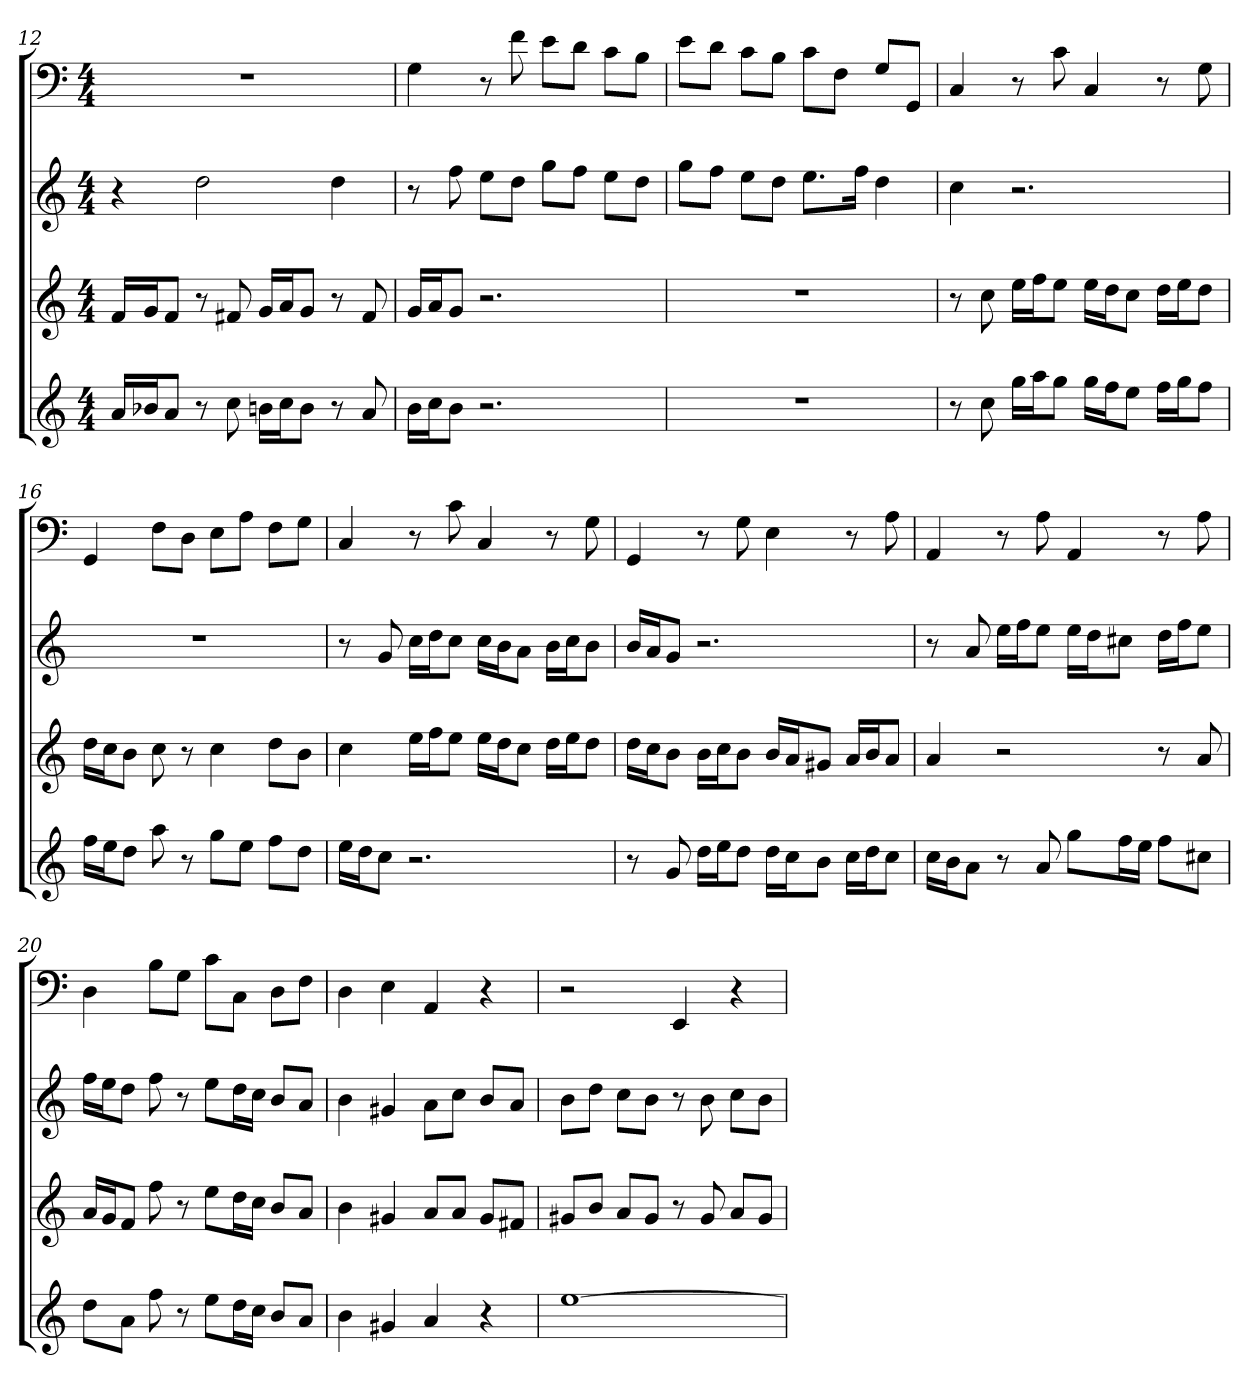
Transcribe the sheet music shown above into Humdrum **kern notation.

**kern	**kern	**kern	**kern
*part4	*part3	*part2	*part1
*staff4	*staff3	*staff2	*staff1
*	*	*	*clefF4
*k[]	*k[]	*k[]	*k[]
*a:	*a:	*a:	*a:
*M4/4	*M4/4	*M4/4	*M4/4
=12	=12	=12	=12
16aLL	16fLL	4r	1r
16b-XJ	16gJ	.	.
8aJ	8fJ	.	.
8r	8r	2dd	.
8cc	8f#X	.	.
16bnLL	16gLL	.	.
16ccJ	16aJ	.	.
8bJ	8gJ	.	.
8r	8r	4dd	.
8a	8f#	.	.
=13	=13	=13	=13
16bLL	16gLL	8r	4G
16ccJ	16aJ	.	.
8bJ	8gJ	8ff	.
2.r	2.r	8eeL	8r
.	.	8ddJ	8f
.	.	8ggL	8e\L
.	.	8ffJ	8d\J
.	.	8eeL	8c\L
.	.	8ddJ	8B\J
=14	=14	=14	=14
1r	1r	8ggL	8e\L
.	.	8ffJ	8d\J
.	.	8eeL	8c\L
.	.	8ddJ	8B\J
.	.	8.eeL	8c\L
.	.	.	8F\J
.	.	16ffJk	.
.	.	4dd	8G/L
.	.	.	8GG/J
=15	=15	=15	=15
8r	8r	4cc	4C
8cc	8cc	.	.
16ggLL	16eeLL	2.r	8r
16aaJ	16ffJ	.	.
8ggJ	8eeJ	.	8c
16ggLL	16eeLL	.	4C
16ffJ	16ddJ	.	.
8eeJ	8ccJ	.	.
16ffLL	16ddLL	.	8r
16ggJ	16eeJ	.	.
8ffJ	8ddJ	.	8G
=16	=16	=16	=16
16ffLL	16ddLL	1r	4GG
16eeJ	16ccJ	.	.
8ddJ	8bJ	.	.
8aa	8cc	.	8F\L
8r	8r	.	8D\J
8ggL	4cc	.	8E\L
8eeJ	.	.	8A\J
8ffL	8ddL	.	8F\L
8ddJ	8bJ	.	8G\J
=17	=17	=17	=17
16eeLL	4cc	8r	4C
16ddJ	.	.	.
8ccJ	.	8g	.
2.r	16eeLL	16ccLL	8r
.	16ffJ	16ddJ	.
.	8eeJ	8ccJ	8c
.	16eeLL	16ccLL	4C
.	16ddJ	16bJ	.
.	8ccJ	8aJ	.
.	16ddLL	16bLL	8r
.	16eeJ	16ccJ	.
.	8ddJ	8bJ	8G
=18	=18	=18	=18
8r	16ddLL	16bLL	4GG
.	16ccJ	16aJ	.
8g	8bJ	8gJ	.
16ddLL	16bLL	2.r	8r
16eeJ	16ccJ	.	.
8ddJ	8bJ	.	8G
16ddLL	16bLL	.	4E
16ccJ	16aJ	.	.
8bJ	8g#XJ	.	.
16ccLL	16aLL	.	8r
16ddJ	16bJ	.	.
8ccJ	8aJ	.	8A
=19	=19	=19	=19
16ccLL	4a	8r	4AA
16bJ	.	.	.
8aJ	.	8a	.
8r	2r	16eeLL	8r
.	.	16ffJ	.
8a	.	8eeJ	8A
8ggL	.	16eeLL	4AA
.	.	16ddJ	.
16ffL	.	8cc#XJ	.
16eeJJ	.	.	.
8ffL	8r	16ddLL	8r
.	.	16ffJ	.
8cc#XJ	8a	8eeJ	8A
=20	=20	=20	=20
8ddL	16aLL	16ffLL	4D
.	16gJ	16eeJ	.
8aJ	8fJ	8ddJ	.
8ff	8ff	8ff	8B\L
8r	8r	8r	8G\J
8eeL	8eeL	8eeL	8c\L
16ddL	16ddL	16ddL	8C\J
16ccJJ	16ccJJ	16ccJJ	.
8bL	8bL	8bL	8D\L
8aJ	8aJ	8aJ	8F\J
=21	=21	=21	=21
4b	4b	4b	4D
4g#X	4g#X	4g#X	4E
4a	8aL	8aL	4AA
.	8aJ	8ccJ	.
4r	8g#L	8bL	4r
.	8f#XJ	8aJ	.
=22	=22	=22	=22
[1ee	8g#XL	8bL	2r
.	8bJ	8ddJ	.
.	8aL	8ccL	.
.	8g#J	8bJ	.
.	8r	8r	4EE
.	8g#	8b	.
.	8aL	8ccL	4r
.	8g#J	8bJ	.
=	=	=	=
*-	*-	*-	*-
